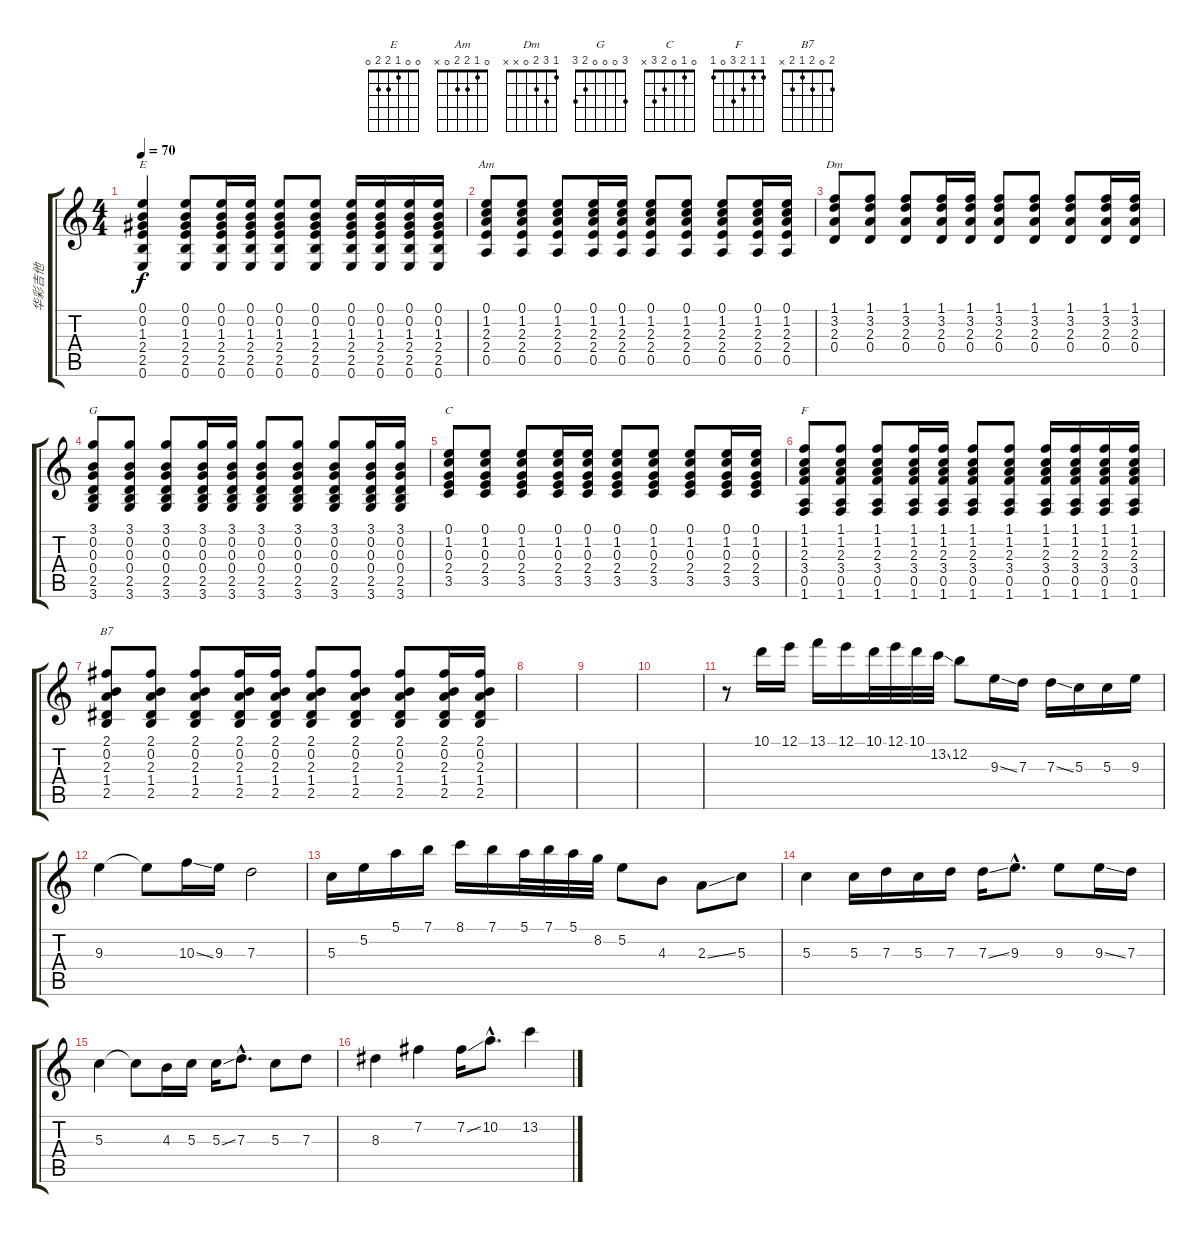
\track ("华彩吉他" "华彩吉他") {instrument distortionguitar}
\staff {score tabs}
\tuning (E4 B3 G3 D3 A2 E2) {hide}
\chord ("E" 0 0 1 2 2 0)
\chord ("Am" 0 1 2 2 0 x)
\chord ("Dm" 1 3 2 0 x x)
\chord ("G" 3 0 0 0 2 3)
\chord ("C" 0 1 0 2 3 x)
\chord ("F" 1 1 2 3 0 1)
\chord ("B7" 2 0 2 1 2 x)
\ts (4 4)
\tempo 70
\clef g2
\ks c
(0.1 0.2 1.3 2.4 2.5 0.6).4{ch "E" dy f} (0.1 0.2 1.3 2.4 2.5 0.6).8 (0.1 0.2 1.3 2.4 2.5 0.6).16 (0.1 0.2 1.3 2.4 2.5 0.6).16 (0.1 0.2 1.3 2.4 2.5 0.6).8 (0.1 0.2 1.3 2.4 2.5 0.6).8 (0.1 0.2 1.3 2.4 2.5 0.6).16 (0.1 0.2 1.3 2.4 2.5 0.6).16 (0.1 0.2 1.3 2.4 2.5 0.6).16 (0.1 0.2 1.3 2.4 2.5 0.6).16 |
(0.1 1.2 2.3 2.4 0.5).8{ch "Am"} (0.1 1.2 2.3 2.4 0.5).8 (0.1 1.2 2.3 2.4 0.5).8 (0.1 1.2 2.3 2.4 0.5).16 (0.1 1.2 2.3 2.4 0.5).16 (0.1 1.2 2.3 2.4 0.5).8 (0.1 1.2 2.3 2.4 0.5).8 (0.1 1.2 2.3 2.4 0.5).8 (0.1 1.2 2.3 2.4 0.5).16 (0.1 1.2 2.3 2.4 0.5).16 |
(1.1 3.2 2.3 0.4).8{ch "Dm"} (1.1 3.2 2.3 0.4).8 (1.1 3.2 2.3 0.4).8 (1.1 3.2 2.3 0.4).16 (1.1 3.2 2.3 0.4).16 (1.1 3.2 2.3 0.4).8 (1.1 3.2 2.3 0.4).8 (1.1 3.2 2.3 0.4).8 (1.1 3.2 2.3 0.4).16 (1.1 3.2 2.3 0.4).16 |
(3.1 0.2 0.3 0.4 2.5 3.6).8{ch "G"} (3.1 0.2 0.3 0.4 2.5 3.6).8 (3.1 0.2 0.3 0.4 2.5 3.6).8 (3.1 0.2 0.3 0.4 2.5 3.6).16 (3.1 0.2 0.3 0.4 2.5 3.6).16 (3.1 0.2 0.3 0.4 2.5 3.6).8 (3.1 0.2 0.3 0.4 2.5 3.6).8 (3.1 0.2 0.3 0.4 2.5 3.6).8 (3.1 0.2 0.3 0.4 2.5 3.6).16 (3.1 0.2 0.3 0.4 2.5 3.6).16 |
(0.1 1.2 0.3 2.4 3.5).8{ch "C"} (0.1 1.2 0.3 2.4 3.5).8 (0.1 1.2 0.3 2.4 3.5).8 (0.1 1.2 0.3 2.4 3.5).16 (0.1 1.2 0.3 2.4 3.5).16 (0.1 1.2 0.3 2.4 3.5).8 (0.1 1.2 0.3 2.4 3.5).8 (0.1 1.2 0.3 2.4 3.5).8 (0.1 1.2 0.3 2.4 3.5).16 (0.1 1.2 0.3 2.4 3.5).16 |
(1.1 1.2 2.3 3.4 0.5 1.6).8{ch "F"} (1.1 1.2 2.3 3.4 0.5 1.6).8 (1.1 1.2 2.3 3.4 0.5 1.6).8 (1.1 1.2 2.3 3.4 0.5 1.6).16 (1.1 1.2 2.3 3.4 0.5 1.6).16 (1.1 1.2 2.3 3.4 0.5 1.6).8 (1.1 1.2 2.3 3.4 0.5 1.6).8 (1.1 1.2 2.3 3.4 0.5 1.6).16 (1.1 1.2 2.3 3.4 0.5 1.6).16 (1.1 1.2 2.3 3.4 0.5 1.6).16 (1.1 1.2 2.3 3.4 0.5 1.6).16 |
(2.1 0.2 2.3 1.4 2.5).8{ch "B7"} (2.1 0.2 2.3 1.4 2.5).8 (2.1 0.2 2.3 1.4 2.5).8 (2.1 0.2 2.3 1.4 2.5).16 (2.1 0.2 2.3 1.4 2.5).16 (2.1 0.2 2.3 1.4 2.5).8 (2.1 0.2 2.3 1.4 2.5).8 (2.1 0.2 2.3 1.4 2.5).8 (2.1 0.2 2.3 1.4 2.5).16 (2.1 0.2 2.3 1.4 2.5).16 |
|
|
|
r.8 10.1.16 12.1.16 13.1.16 12.1.16 10.1.32 12.1.32 10.1.32 13.2{ss}.32 12.2.8 9.3{ss}.16 7.3.16 7.3{ss}.16 5.3.16 5.3.16 9.3.16 |
9.3.4 9.3{t}.8 10.3{ss}.16 9.3.16 7.3.2 |
5.3.16 5.2.16 5.1.16 7.1.16 8.1.16 7.1.16 5.1.32 7.1.32 5.1.32 8.2.32 5.2.8 4.3.8 2.3{ss}.8 5.3.8 |
5.3.4 5.3.16 7.3.16 5.3.16 7.3.16 7.3{ss}.16 9.3{hac}.8{d} 9.3.8 9.3{ss}.16 7.3.16 |
5.3.4 5.3{t}.8 4.3.16 5.3.16 5.3{ss}.16 7.3{hac}.8{d} 5.3.8 7.3.8 |
8.3.4 7.2.4 7.2{ss}.16 10.2{hac}.8{d} 13.2.4
